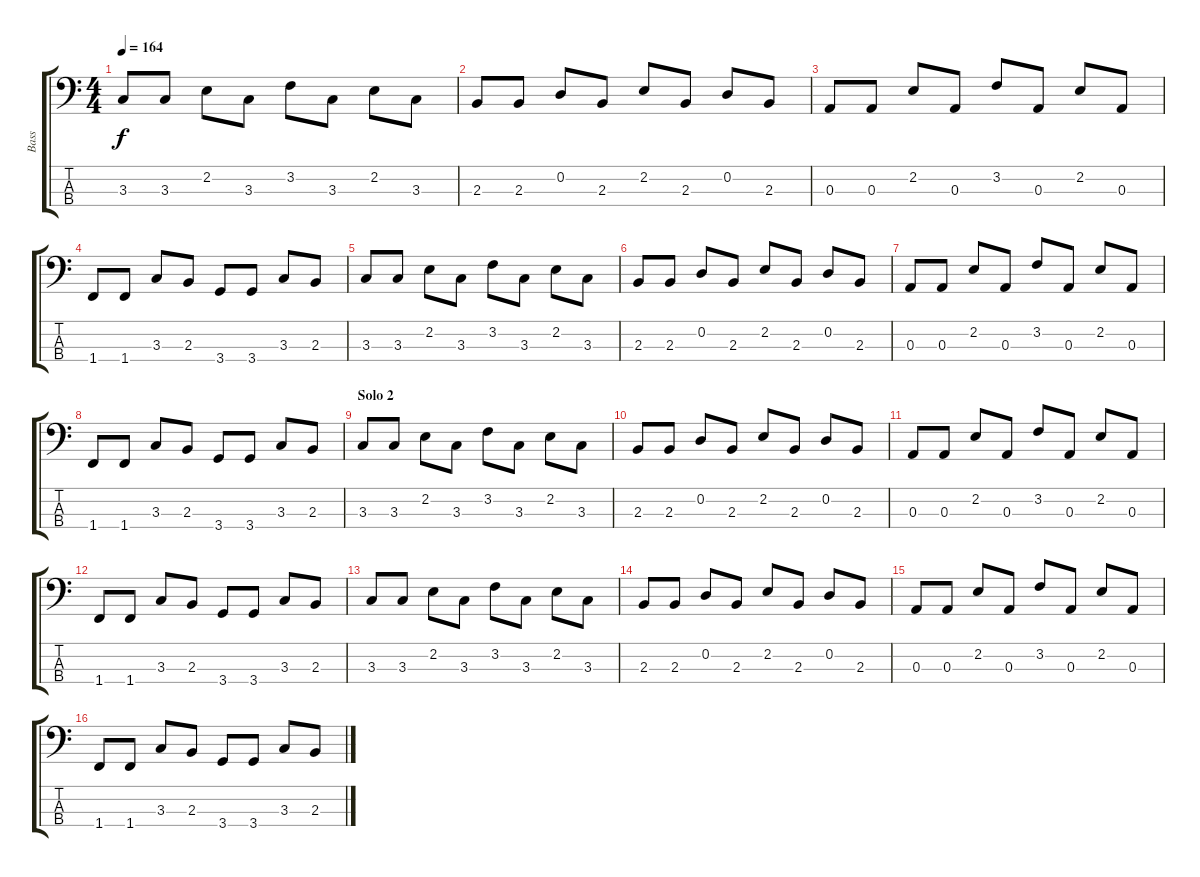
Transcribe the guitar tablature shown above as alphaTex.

\track ("Bass" "Bass") {instrument electricbassfinger}
\staff {score tabs}
\tuning (G2 D2 A1 E1) {hide}
\ts (4 4)
\tempo 164
\clef f4
\ks c
3.3.8{dy f} 3.3.8 2.2.8 3.3.8 3.2.8 3.3.8 2.2.8 3.3.8 |
2.3.8 2.3.8 0.2.8 2.3.8 2.2.8 2.3.8 0.2.8 2.3.8 |
0.3.8 0.3.8 2.2.8 0.3.8 3.2.8 0.3.8 2.2.8 0.3.8 |
1.4.8 1.4.8 3.3.8 2.3.8 3.4.8 3.4.8 3.3.8 2.3.8 |
3.3.8 3.3.8 2.2.8 3.3.8 3.2.8 3.3.8 2.2.8 3.3.8 |
2.3.8 2.3.8 0.2.8 2.3.8 2.2.8 2.3.8 0.2.8 2.3.8 |
0.3.8 0.3.8 2.2.8 0.3.8 3.2.8 0.3.8 2.2.8 0.3.8 |
1.4.8 1.4.8 3.3.8 2.3.8 3.4.8 3.4.8 3.3.8 2.3.8 |
\section ("" "Solo 2")
3.3.8 3.3.8 2.2.8 3.3.8 3.2.8 3.3.8 2.2.8 3.3.8 |
2.3.8 2.3.8 0.2.8 2.3.8 2.2.8 2.3.8 0.2.8 2.3.8 |
0.3.8 0.3.8 2.2.8 0.3.8 3.2.8 0.3.8 2.2.8 0.3.8 |
1.4.8 1.4.8 3.3.8 2.3.8 3.4.8 3.4.8 3.3.8 2.3.8 |
3.3.8 3.3.8 2.2.8 3.3.8 3.2.8 3.3.8 2.2.8 3.3.8 |
2.3.8 2.3.8 0.2.8 2.3.8 2.2.8 2.3.8 0.2.8 2.3.8 |
0.3.8 0.3.8 2.2.8 0.3.8 3.2.8 0.3.8 2.2.8 0.3.8 |
1.4.8 1.4.8 3.3.8 2.3.8 3.4.8 3.4.8 3.3.8 2.3.8
